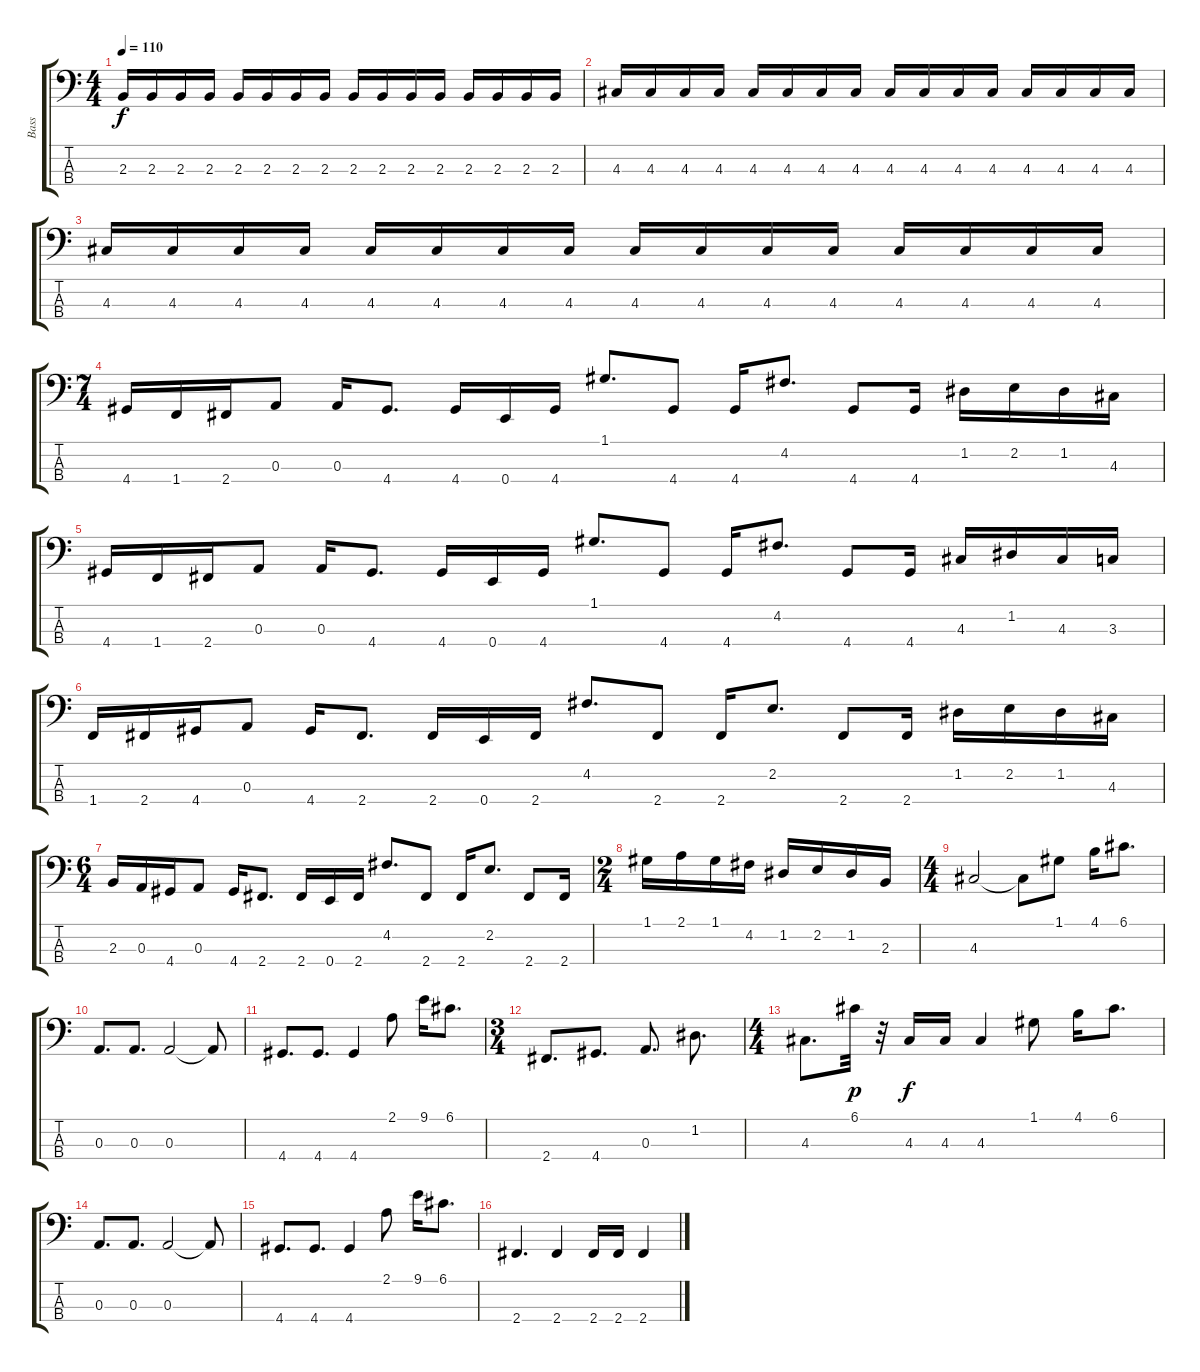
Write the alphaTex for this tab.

\track ("Bass" "Bass") {instrument electricbassfinger}
\staff {score tabs}
\tuning (G2 D2 A1 E1) {hide}
\ts (4 4)
\tempo 110
\clef f4
\ks c
2.3.16{dy f} 2.3.16 2.3.16 2.3.16 2.3.16 2.3.16 2.3.16 2.3.16 2.3.16 2.3.16 2.3.16 2.3.16 2.3.16 2.3.16 2.3.16 2.3.16 |
4.3.16 4.3.16 4.3.16 4.3.16 4.3.16 4.3.16 4.3.16 4.3.16 4.3.16 4.3.16 4.3.16 4.3.16 4.3.16 4.3.16 4.3.16 4.3.16 |
4.3.16 4.3.16 4.3.16 4.3.16 4.3.16 4.3.16 4.3.16 4.3.16 4.3.16 4.3.16 4.3.16 4.3.16 4.3.16 4.3.16 4.3.16 4.3.16 |
\ts (7 4)
4.4.16 1.4.16 2.4.16 0.3.8 0.3.16 4.4.8{d} 4.4.16 0.4.16 4.4.16 1.1.8{d} 4.4.8 4.4.16 4.2.8{d} 4.4.8 4.4.16 1.2.16 2.2.16 1.2.16 4.3.16 |
4.4.16 1.4.16 2.4.16 0.3.8 0.3.16 4.4.8{d} 4.4.16 0.4.16 4.4.16 1.1.8{d} 4.4.8 4.4.16 4.2.8{d} 4.4.8 4.4.16 4.3.16 1.2.16 4.3.16 3.3.16 |
1.4.16 2.4.16 4.4.16 0.3.8 4.4.16 2.4.8{d} 2.4.16 0.4.16 2.4.16 4.2.8{d} 2.4.8 2.4.16 2.2.8{d} 2.4.8 2.4.16 1.2.16 2.2.16 1.2.16 4.3.16 |
\ts (6 4)
2.3.16 0.3.16 4.4.16 0.3.8 4.4.16 2.4.8{d} 2.4.16 0.4.16 2.4.16 4.2.8{d} 2.4.8 2.4.16 2.2.8{d} 2.4.8 2.4.16 |
\ts (2 4)
1.1.16 2.1.16 1.1.16 4.2.16 1.2.16 2.2.16 1.2.16 2.3.16 |
\ts (4 4)
4.3.2 4.3{t}.8 1.1.8 4.1.16 6.1.8{d} |
0.3.8{d} 0.3.8{d} 0.3.2 0.3{t}.8 |
4.4.8{d} 4.4.8{d} 4.4.4 2.1.8 9.1.16 6.1.8{d} |
\ts (3 4)
2.4.8{d} 4.4.8{d} 0.3.8{d} 1.2.8{d} |
\ts (4 4)
4.3.8{d} 6.1.32{dy p} r.32 4.3.16{dy f} 4.3.16 4.3.4 1.1.8 4.1.16 6.1.8{d} |
0.3.8{d} 0.3.8{d} 0.3.2 0.3{t}.8 |
4.4.8{d} 4.4.8{d} 4.4.4 2.1.8 9.1.16 6.1.8{d} |
2.4.4{d} 2.4.4 2.4.16 2.4.16 2.4.4
